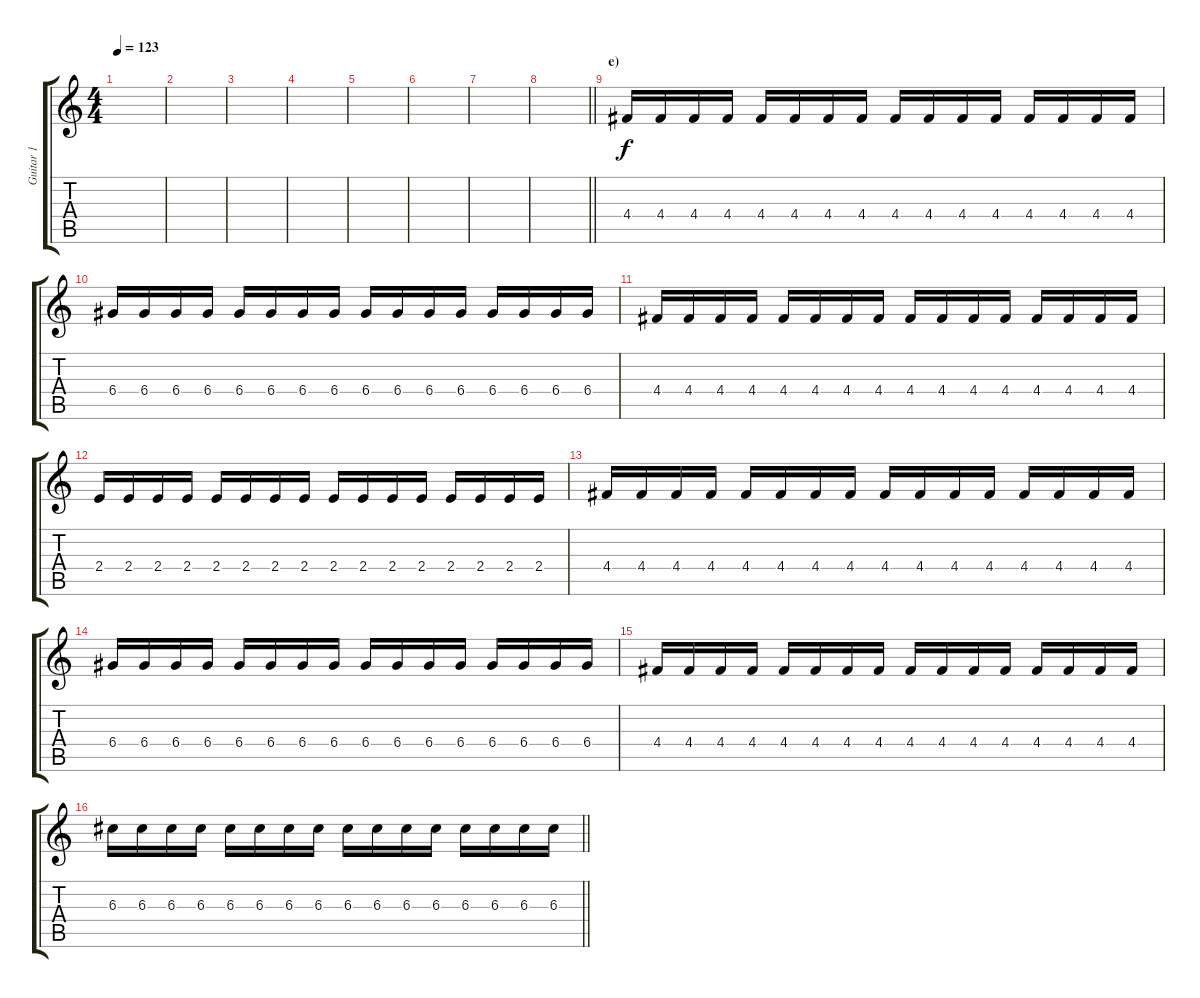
\track ("Guitar 1" "Guitar 1") {instrument overdrivenguitar}
\staff {score tabs}
\tuning (E4 B3 G3 D3 A2 E2) {hide}
\ts (4 4)
\tempo 123
\clef g2
\ks c
|
|
|
|
|
|
|
\barLineRight lightlight
|
\section ("" "e)")
4.4.16{dy f} 4.4.16 4.4.16 4.4.16 4.4.16 4.4.16 4.4.16 4.4.16 4.4.16 4.4.16 4.4.16 4.4.16 4.4.16 4.4.16 4.4.16 4.4.16 |
6.4.16 6.4.16 6.4.16 6.4.16 6.4.16 6.4.16 6.4.16 6.4.16 6.4.16 6.4.16 6.4.16 6.4.16 6.4.16 6.4.16 6.4.16 6.4.16 |
4.4.16 4.4.16 4.4.16 4.4.16 4.4.16 4.4.16 4.4.16 4.4.16 4.4.16 4.4.16 4.4.16 4.4.16 4.4.16 4.4.16 4.4.16 4.4.16 |
2.4.16 2.4.16 2.4.16 2.4.16 2.4.16 2.4.16 2.4.16 2.4.16 2.4.16 2.4.16 2.4.16 2.4.16 2.4.16 2.4.16 2.4.16 2.4.16 |
4.4.16 4.4.16 4.4.16 4.4.16 4.4.16 4.4.16 4.4.16 4.4.16 4.4.16 4.4.16 4.4.16 4.4.16 4.4.16 4.4.16 4.4.16 4.4.16 |
6.4.16 6.4.16 6.4.16 6.4.16 6.4.16 6.4.16 6.4.16 6.4.16 6.4.16 6.4.16 6.4.16 6.4.16 6.4.16 6.4.16 6.4.16 6.4.16 |
4.4.16 4.4.16 4.4.16 4.4.16 4.4.16 4.4.16 4.4.16 4.4.16 4.4.16 4.4.16 4.4.16 4.4.16 4.4.16 4.4.16 4.4.16 4.4.16 |
\barLineRight lightlight
6.3.16 6.3.16 6.3.16 6.3.16 6.3.16 6.3.16 6.3.16 6.3.16 6.3.16 6.3.16 6.3.16 6.3.16 6.3.16 6.3.16 6.3.16 6.3.16
